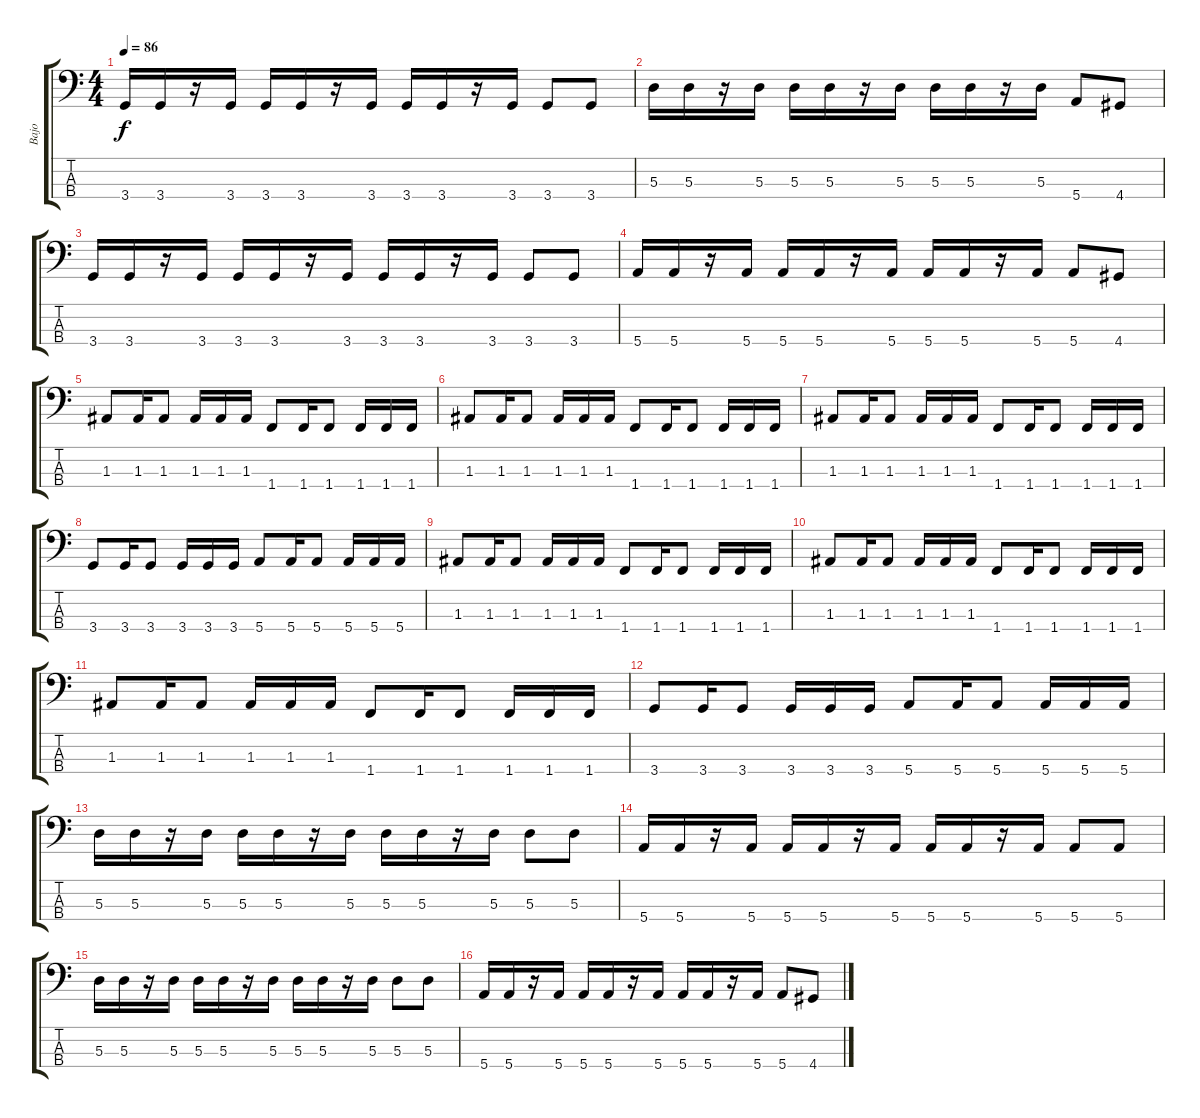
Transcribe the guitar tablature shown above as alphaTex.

\track ("Bajo" "Bajo") {instrument electricbasspick}
\staff {score tabs}
\tuning (G2 D2 A1 E1) {hide}
\ts (4 4)
\tempo 86
\clef f4
\ks c
3.4.16{dy f} 3.4.16 r.16 3.4.16 3.4.16 3.4.16 r.16 3.4.16 3.4.16 3.4.16 r.16 3.4.16 3.4.8 3.4.8 |
5.3.16 5.3.16 r.16 5.3.16 5.3.16 5.3.16 r.16 5.3.16 5.3.16 5.3.16 r.16 5.3.16 5.4.8 4.4.8 |
3.4.16 3.4.16 r.16 3.4.16 3.4.16 3.4.16 r.16 3.4.16 3.4.16 3.4.16 r.16 3.4.16 3.4.8 3.4.8 |
5.4.16 5.4.16 r.16 5.4.16 5.4.16 5.4.16 r.16 5.4.16 5.4.16 5.4.16 r.16 5.4.16 5.4.8 4.4.8 |
1.3.8 1.3.16 1.3.8 1.3.16 1.3.16 1.3.16 1.4.8 1.4.16 1.4.8 1.4.16 1.4.16 1.4.16 |
1.3.8 1.3.16 1.3.8 1.3.16 1.3.16 1.3.16 1.4.8 1.4.16 1.4.8 1.4.16 1.4.16 1.4.16 |
1.3.8 1.3.16 1.3.8 1.3.16 1.3.16 1.3.16 1.4.8 1.4.16 1.4.8 1.4.16 1.4.16 1.4.16 |
3.4.8 3.4.16 3.4.8 3.4.16 3.4.16 3.4.16 5.4.8 5.4.16 5.4.8 5.4.16 5.4.16 5.4.16 |
1.3.8 1.3.16 1.3.8 1.3.16 1.3.16 1.3.16 1.4.8 1.4.16 1.4.8 1.4.16 1.4.16 1.4.16 |
1.3.8 1.3.16 1.3.8 1.3.16 1.3.16 1.3.16 1.4.8 1.4.16 1.4.8 1.4.16 1.4.16 1.4.16 |
1.3.8 1.3.16 1.3.8 1.3.16 1.3.16 1.3.16 1.4.8 1.4.16 1.4.8 1.4.16 1.4.16 1.4.16 |
3.4.8 3.4.16 3.4.8 3.4.16 3.4.16 3.4.16 5.4.8 5.4.16 5.4.8 5.4.16 5.4.16 5.4.16 |
5.3.16 5.3.16 r.16 5.3.16 5.3.16 5.3.16 r.16 5.3.16 5.3.16 5.3.16 r.16 5.3.16 5.3.8 5.3.8 |
5.4.16 5.4.16 r.16 5.4.16 5.4.16 5.4.16 r.16 5.4.16 5.4.16 5.4.16 r.16 5.4.16 5.4.8 5.4.8 |
5.3.16 5.3.16 r.16 5.3.16 5.3.16 5.3.16 r.16 5.3.16 5.3.16 5.3.16 r.16 5.3.16 5.3.8 5.3.8 |
5.4.16 5.4.16 r.16 5.4.16 5.4.16 5.4.16 r.16 5.4.16 5.4.16 5.4.16 r.16 5.4.16 5.4.8 4.4.8
